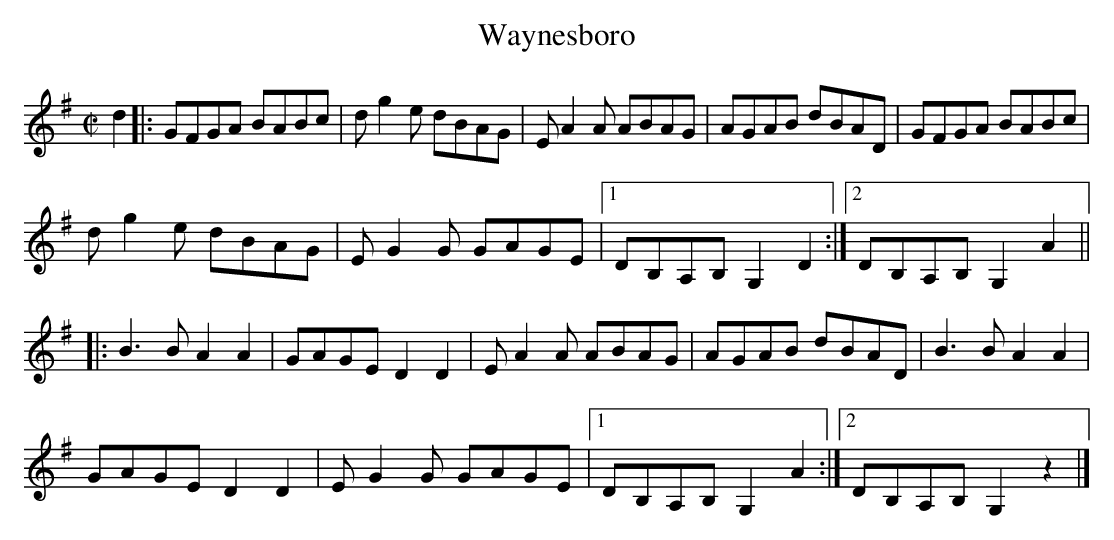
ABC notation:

X:1
T:Waynesboro
M:C|
L:1/8
K:G
d2 |:\
GFGA BABc | dg2e dBAG | EA2A ABAG | AGAB dBAD | GFGA BABc |
dg2e dBAG | EG2G GAGE |1 DB,A,B, G,2D2 :|2 DB,A,B, G,2A2 ||
|:\
B3B  A2A2 | GAGE D2D2 | EA2A ABAG | AGAB dBAD | B3B A2A2 |
GAGE D2D2 | EG2G GAGE |1 DB,A,B, G,2A2 :|2 DB,A,B, G,2 z2 |]
